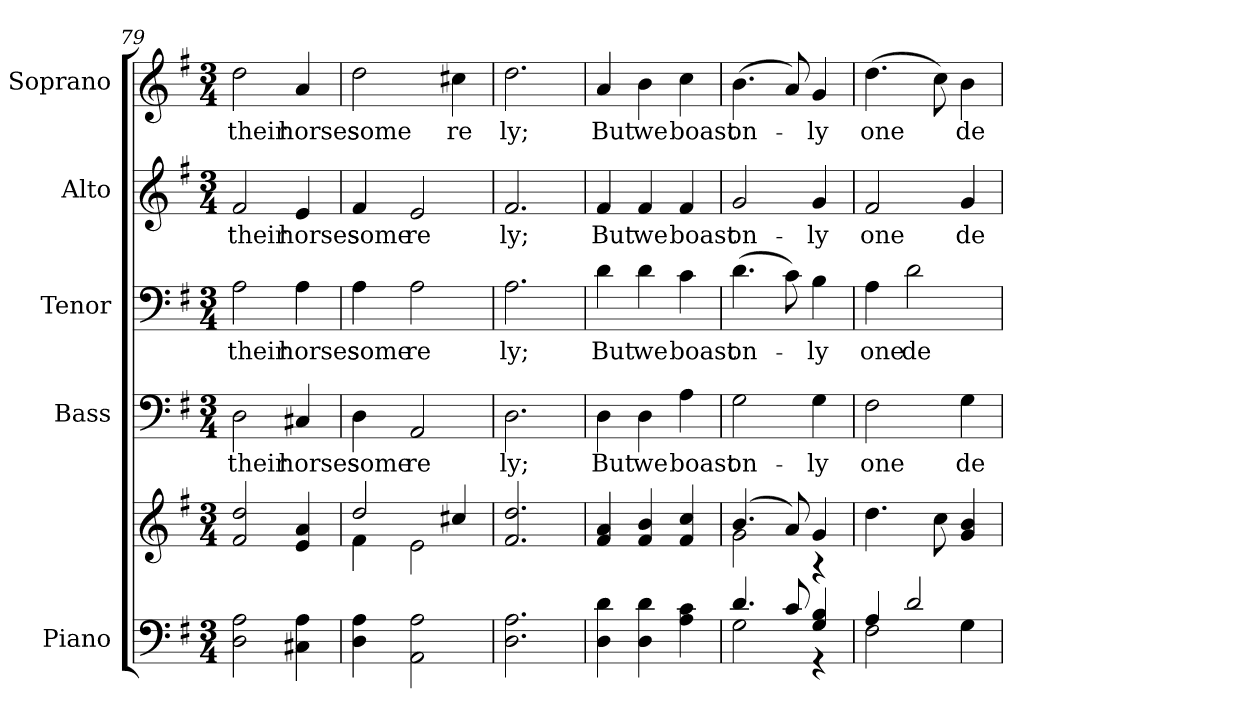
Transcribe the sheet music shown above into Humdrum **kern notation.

**kern	**kern	**kern	**text	**kern	**text	**kern	**text	**kern	**text
*part5	*part5	*part4	*part4	*part3	*part3	*part2	*part2	*part1	*part1
*staff6	*staff5	*staff4	*staff4	*staff3	*staff3	*staff2	*staff2	*staff1	*staff1
*I"Piano	*	*I"Bass	*	*I"Tenor	*	*I"Alto	*	*I"Soprano	*
*I'Pno.	*	*I'B.	*	*I'T.	*	*I'A.	*	*I'S.	*
!!LO:PB:g=z
*clefF4	*clefG2	*clefF4	*	*clefF4	*	*clefG2	*	*clefG2	*
*k[f#]	*k[f#]	*k[f#]	*	*k[f#]	*	*k[f#]	*	*k[f#]	*
*G:	*G:	*G:	*	*G:	*	*G:	*	*G:	*
*M3/4	*M3/4	*M3/4	*	*M3/4	*	*M3/4	*	*M3/4	*
=79	=79	=79	=79	=79	=79	=79	=79	=79	=79
!	!	!	!LO:LY:b:color=#000000	!	!	!	!	!	!
!	!	!	!	!	!LO:LY:b:color=#000000	!	!	!	!
!	!	!	!	!	!	!	!LO:LY:b:color=#000000	!	!
!	!	!	!	!	!	!	!	!	!LO:LY:b:color=#000000
2Di\ 2Ai	2f#i/ 2ddi	2Di\	their	2Ai\	their	2f#i/	their	2ddi\	their
!	!	!	!LO:LY:b:color=#000000	!	!	!	!	!	!
!	!	!	!	!	!LO:LY:b:color=#000000	!	!	!	!
!	!	!	!	!	!	!	!LO:LY:b:color=#000000	!	!
!	!	!	!	!	!	!	!	!	!LO:LY:b:color=#000000
4C#Xi\ 4Ai	4ei/ 4ai	4C#Xi/	horses	4Ai\	horses	4ei/	horses	4ai/	horses
=80	=80	=80	=80	=80	=80	=80	=80	=80	=80
*	*^	*	*	*	*	*	*	*	*
!	!	!	!	!LO:LY:b:color=#000000	!	!	!	!	!	!
!	!	!	!	!	!	!LO:LY:b:color=#000000	!	!	!	!
!	!	!	!	!	!	!	!	!LO:LY:b:color=#000000	!	!
!	!	!	!	!	!	!	!	!	!	!LO:LY:b:color=#000000
4Di\ 4Ai	2ddi/	4f#i\	4Di\	some	4Ai\	some	4f#i/	some	2ddi\	some
!	!	!	!	!LO:LY:b:color=#000000	!	!	!	!	!	!
!	!	!	!	!	!	!LO:LY:b:color=#000000	!	!	!	!
!	!	!	!	!	!	!	!	!LO:LY:b:color=#000000	!	!
2AAi\ 2Ai	.	2ei\	2AAi/	re	2Ai\	re	2ei/	re	.	.
!	!	!	!	!	!	!	!	!	!	!LO:LY:b:color=#000000
.	4cc#Xi/	.	.	.	.	.	.	.	4cc#Xi\	re
*	*v	*v	*	*	*	*	*	*	*	*
!!LO:PB:g=z
=81	=81	=81	=81	=81	=81	=81	=81	=81	=81
!	!	!	!LO:LY:b:color=#000000	!	!	!	!	!	!
!	!	!	!	!	!LO:LY:b:color=#000000	!	!	!	!
!	!	!	!	!	!	!	!LO:LY:b:color=#000000	!	!
!	!	!	!	!	!	!	!	!	!LO:LY:b:color=#000000
2.Di\ 2.Ai	2.f#i/ 2.ddi	2.Di\	ly;	2.Ai\	ly;	2.f#i/	ly;	2.ddi\	ly;
=82	=82	=82	=82	=82	=82	=82	=82	=82	=82
!	!	!	!LO:LY:b:color=#000000	!	!	!	!	!	!
!	!	!	!	!	!LO:LY:b:color=#000000	!	!	!	!
!	!	!	!	!	!	!	!LO:LY:b:color=#000000	!	!
!	!	!	!	!	!	!	!	!	!LO:LY:b:color=#000000
4Di\ 4di	4f#i/ 4ai	4Di\	But	4di\	But	4f#i/	But	4ai/	But
!	!	!	!LO:LY:b:color=#000000	!	!	!	!	!	!
!	!	!	!	!	!LO:LY:b:color=#000000	!	!	!	!
!	!	!	!	!	!	!	!LO:LY:b:color=#000000	!	!
!	!	!	!	!	!	!	!	!	!LO:LY:b:color=#000000
4Di\ 4di	4f#i/ 4bi	4Di\	we	4di\	we	4f#i/	we	4bi\	we
!	!	!	!LO:LY:b:color=#000000	!	!	!	!	!	!
!	!	!	!	!	!LO:LY:b:color=#000000	!	!	!	!
!	!	!	!	!	!	!	!LO:LY:b:color=#000000	!	!
!	!	!	!	!	!	!	!	!	!LO:LY:b:color=#000000
4Ai\ 4ci	4f#i/ 4cci	4Ai\	boast	4ci\	boast	4f#i/	boast	4cci\	boast
!!LO:PB:g=z
=83	=83	=83	=83	=83	=83	=83	=83	=83	=83
*^	*^	*	*	*	*	*	*	*	*
!	!	!	!	!	!LO:LY:b:color=#000000	!	!	!	!	!	!
!	!	!	!	!	!	!	!LO:LY:b:color=#000000	!	!	!	!
!	!	!	!	!	!	!	!	!	!LO:LY:b:color=#000000	!	!
!	!	!	!	!	!	!	!	!	!	!	!LO:LY:b:color=#000000
4.di/	2Gi\	(4.bi/	2gi\	2Gi\	on-	(4.di\	on-	2gi/	on-	(4.bi\	on-
8ci/	.	8ai/)	.	.	.	8ci\)	.	.	.	8ai/)	.
!	!	!	!	!	!LO:LY:b:color=#000000	!	!	!	!	!	!
!	!	!	!	!	!	!	!LO:LY:b:color=#000000	!	!	!	!
!	!	!	!	!	!	!	!	!	!LO:LY:b:color=#000000	!	!
!	!	!	!	!	!	!	!	!	!	!	!LO:LY:b:color=#000000
4Gi/ 4Bi	4r	4gi/	4r	4Gi\	-ly	4Bi\	-ly	4gi/	-ly	4gi/	-ly
*	*	*v	*v	*	*	*	*	*	*	*	*
=84	=84	=84	=84	=84	=84	=84	=84	=84	=84	=84
*	*	*^	*	*	*	*	*	*	*	*
!	!	!	!	!	!LO:LY:b:color=#000000	!	!	!	!	!	!
*	*	*v	*v	*	*	*	*	*	*	*	*
*	*	*^	*	*	*	*	*	*	*	*
!	!	!	!	!	!	!	!LO:LY:b:color=#000000	!	!	!	!
*	*	*v	*v	*	*	*	*	*	*	*	*
*	*	*^	*	*	*	*	*	*	*	*
!	!	!	!	!	!	!	!	!	!LO:LY:b:color=#000000	!	!
*	*	*v	*v	*	*	*	*	*	*	*	*
*	*	*^	*	*	*	*	*	*	*	*
!	!	!	!	!	!	!	!	!	!	!	!LO:LY:b:color=#000000
*	*	*v	*v	*	*	*	*	*	*	*	*
4Ai/	2F#i\	4.ddi\	2F#i\	one	4Ai\	one	2f#i/	one	(4.ddi\	one
!	!	!	!	!	!	!LO:LY:b:color=#000000	!	!	!	!
2di/	.	.	.	.	2di\	de-	.	.	.	.
.	.	8cci\	.	.	.	.	.	.	8cci\)	.
!	!	!	!	!LO:LY:b:color=#000000	!	!	!	!	!	!
!	!	!	!	!	!	!	!	!LO:LY:b:color=#000000	!	!
!	!	!	!	!	!	!	!	!	!	!LO:LY:b:color=#000000
.	4Gi\	4gi/ 4bi	4Gi\	de-	.	.	4gi/	de-	4bi\	de-
*v	*v	*	*	*	*	*	*	*	*	*
=	=	=	=	=	=	=	=	=	=
*-	*-	*-	*-	*-	*-	*-	*-	*-	*-
